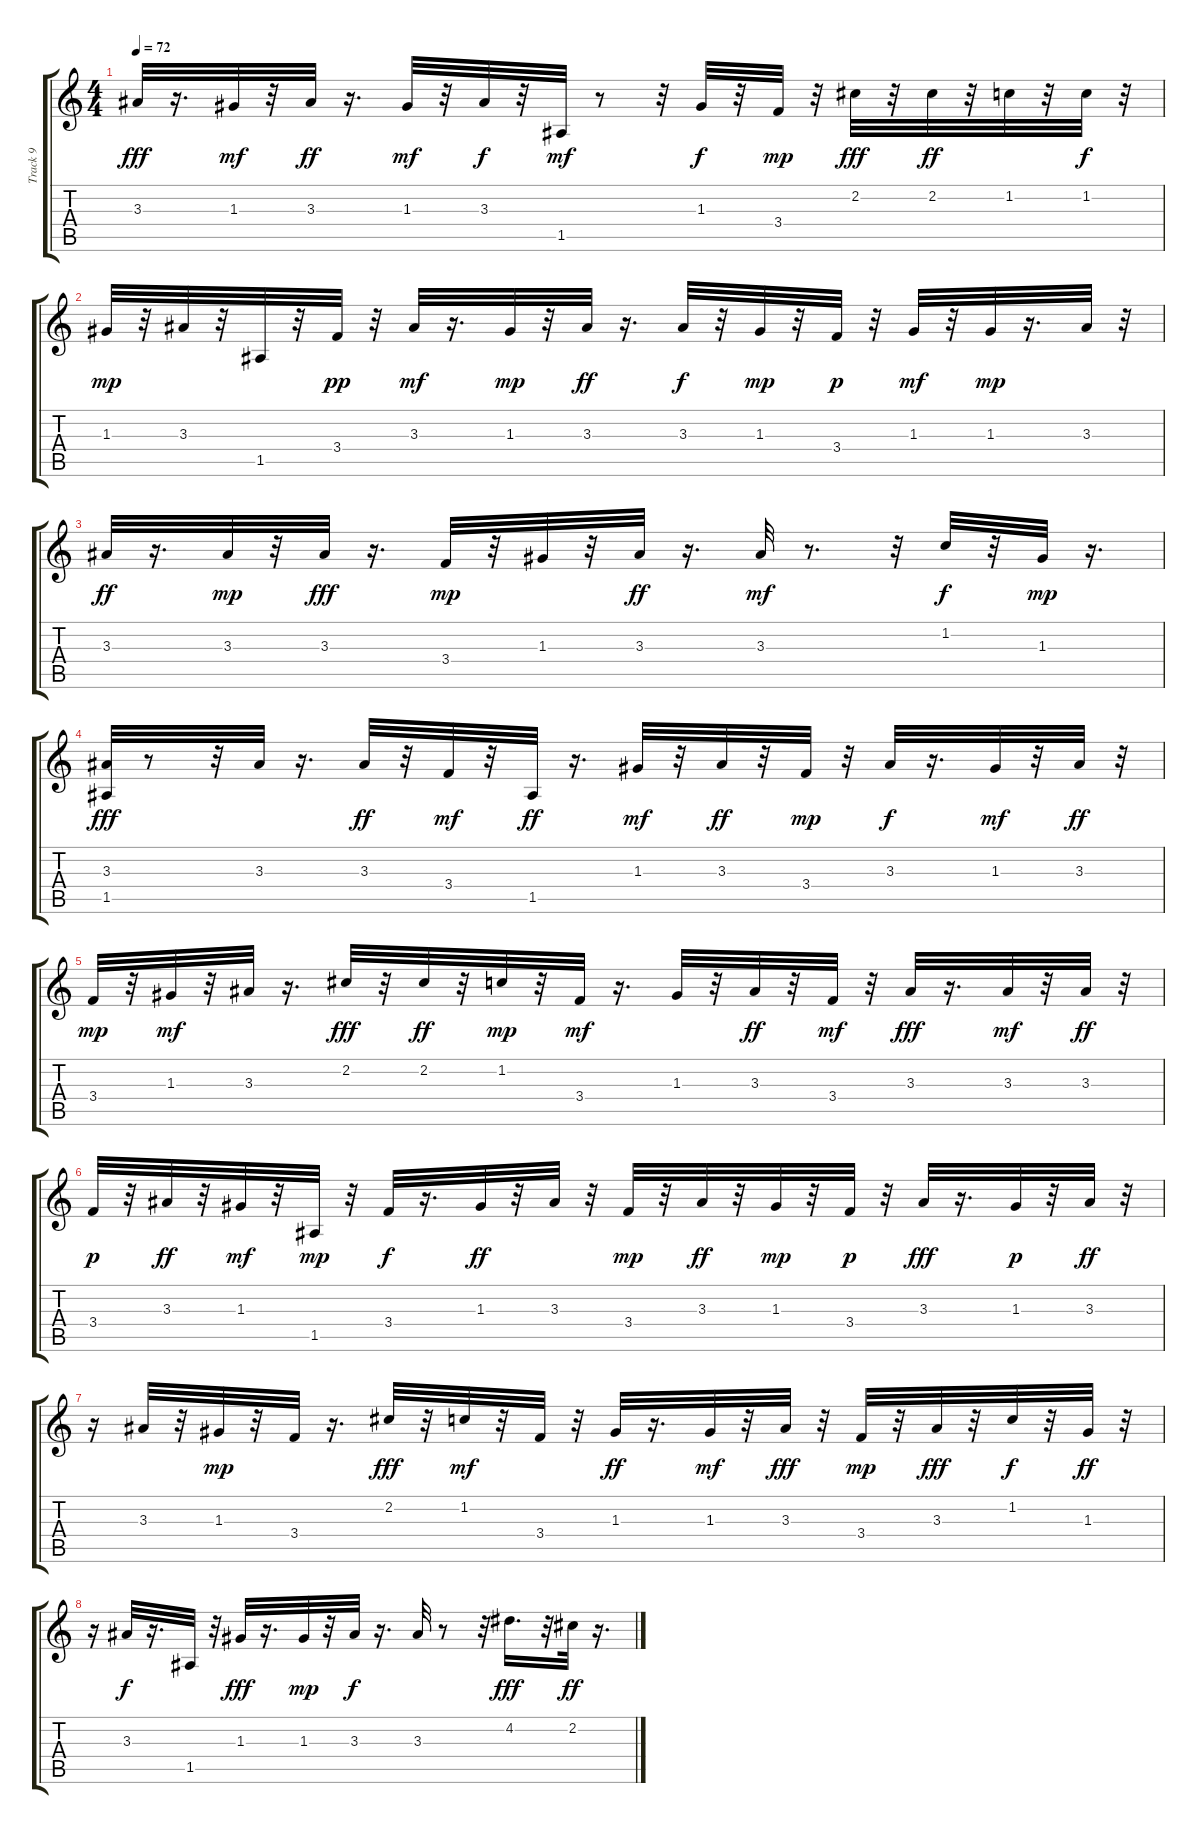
\track ("Track 9" "Track 9") {instrument electricguitarmuted}
\staff {score tabs}
\tuning (E4 B3 G3 D3 A2 E2) {hide}
\ts (4 4)
\tempo 72
\clef g2
\ks c
3.3.32{dy fff} r.16{d} 1.3.32{dy mf} r.32 3.3.32{dy ff} r.16{d} 1.3.32{dy mf} r.32 3.3.32{dy f} r.32 1.5.32{dy mf} r.8 r.32 1.3.32{dy f} r.32 3.4.32{dy mp} r.32 2.2.32{dy fff} r.32 2.2.32{dy ff} r.32 1.2.32 r.32 1.2.32{dy f} r.32 |
1.3.32{dy mp} r.32 3.3.32 r.32 1.5.32 r.32 3.4.32{dy pp} r.32 3.3.32{dy mf} r.16{d} 1.3.32{dy mp} r.32 3.3.32{dy ff} r.16{d} 3.3.32{dy f} r.32 1.3.32{dy mp} r.32 3.4.32{dy p} r.32 1.3.32{dy mf} r.32 1.3.32{dy mp} r.16{d} 3.3.32 r.32 |
3.3.32{dy ff} r.16{d} 3.3.32{dy mp} r.32 3.3.32{dy fff} r.16{d} 3.4.32{dy mp} r.32 1.3.32 r.32 3.3.32{dy ff} r.16{d} 3.3.32{dy mf} r.8{d} r.32 1.2.32{dy f} r.32 1.3.32{dy mp} r.16{d} |
(3.3 1.5).32{dy fff} r.8 r.32 3.3.32 r.16{d} 3.3.32{dy ff} r.32 3.4.32{dy mf} r.32 1.5.32{dy ff} r.16{d} 1.3.32{dy mf} r.32 3.3.32{dy ff} r.32 3.4.32{dy mp} r.32 3.3.32{dy f} r.16{d} 1.3.32{dy mf} r.32 3.3.32{dy ff} r.32 |
3.4.32{dy mp} r.32 1.3.32{dy mf} r.32 3.3.32 r.16{d} 2.2.32{dy fff} r.32 2.2.32{dy ff} r.32 1.2.32{dy mp} r.32 3.4.32{dy mf} r.16{d} 1.3.32 r.32 3.3.32{dy ff} r.32 3.4.32{dy mf} r.32 3.3.32{dy fff} r.16{d} 3.3.32{dy mf} r.32 3.3.32{dy ff} r.32 |
3.4.32{dy p} r.32 3.3.32{dy ff} r.32 1.3.32{dy mf} r.32 1.5.32{dy mp} r.32 3.4.32{dy f} r.16{d} 1.3.32{dy ff} r.32 3.3.32 r.32 3.4.32{dy mp} r.32 3.3.32{dy ff} r.32 1.3.32{dy mp} r.32 3.4.32{dy p} r.32 3.3.32{dy fff} r.16{d} 1.3.32{dy p} r.32 3.3.32{dy ff} r.32 |
r.16 3.3.32 r.32 1.3.32{dy mp} r.32 3.4.32 r.16{d} 2.2.32{dy fff} r.32 1.2.32{dy mf} r.32 3.4.32 r.32 1.3.32{dy ff} r.16{d} 1.3.32{dy mf} r.32 3.3.32{dy fff} r.32 3.4.32{dy mp} r.32 3.3.32{dy fff} r.32 1.2.32{dy f} r.32 1.3.32{dy ff} r.32 |
r.16 3.3.32{dy f} r.16{d} 1.5.32 r.32 1.3.32{dy fff} r.16{d} 1.3.32{dy mp} r.32 3.3.32{dy f} r.16{d} 3.3.32 r.8 r.32 4.2.16{d dy fff} r.32 2.2.32{dy ff} r.16{d}
